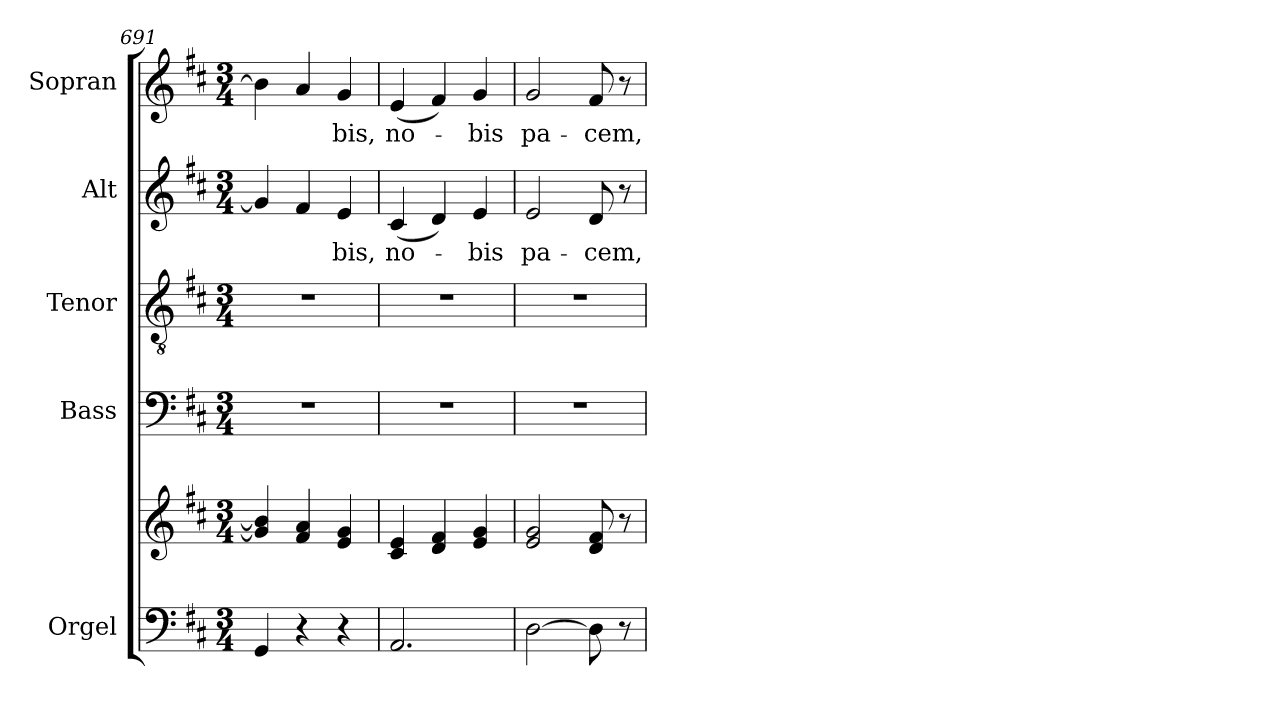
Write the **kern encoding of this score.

**kern	**kern	**kern	**kern	**kern	**text	**kern	**text
*part5	*part5	*part4	*part3	*part2	*part2	*part1	*part1
*staff6	*staff5	*staff4	*staff3	*staff2	*staff2	*staff1	*staff1
*I"Orgel	*	*I"Bass	*I"Tenor	*I"Alt	*	*I"Sopran	*
*I'Org.	*	*I'B.	*I'T.	*I'A.	*	*I'S.	*
*clefF4	*clefG2	*clefF4	*clefGv2	*clefG2	*	*clefG2	*
*k[f#c#]	*k[f#c#]	*k[f#c#]	*k[f#c#]	*k[f#c#]	*	*k[f#c#]	*
*D:	*D:	*D:	*D:	*D:	*	*D:	*
*M3/4	*M3/4	*M3/4	*M3/4	*M3/4	*	*M3/4	*
=691	=691	=691	=691	=691	=691	=691	=691
4GG/	4g/] 4b/]	2.r	2.r	4g/]	.	4b\]	.
4r	4f#/ 4a/	.	.	4f#/	.	4a/	.
!	!	!	!	!	!LO:LY:b	!	!LO:LY:b
4r	4e/ 4g/	.	.	4e/	-bis,	4g/	-bis,
=692	=692	=692	=692	=692	=692	=692	=692
!	!	!	!	!	!LO:LY:b	!	!LO:LY:b
2.AA/	4c#/ 4e/	2.r	2.r	(<4c#/	no-	(<4e/	no-
.	4d/ 4f#/	.	.	4d/)	.	4f#/)	.
!	!	!	!	!	!LO:LY:b	!	!LO:LY:b
.	4e/ 4g/	.	.	4e/	-bis	4g/	-bis
=693	=693	=693	=693	=693	=693	=693	=693
!	!	!	!	!	!LO:LY:b	!	!LO:LY:b
[2D\	2e/ 2g/	2.r	2.r	2e/	pa-	2g/	pa-
!	!	!	!	!	!LO:LY:b	!	!LO:LY:b
8D\]	8d/ 8f#/	.	.	8d/	-cem,	8f#/	-cem,
8r	8r	.	.	8r	.	8r	.
=	=	=	=	=	=	=	=
*-	*-	*-	*-	*-	*-	*-	*-
